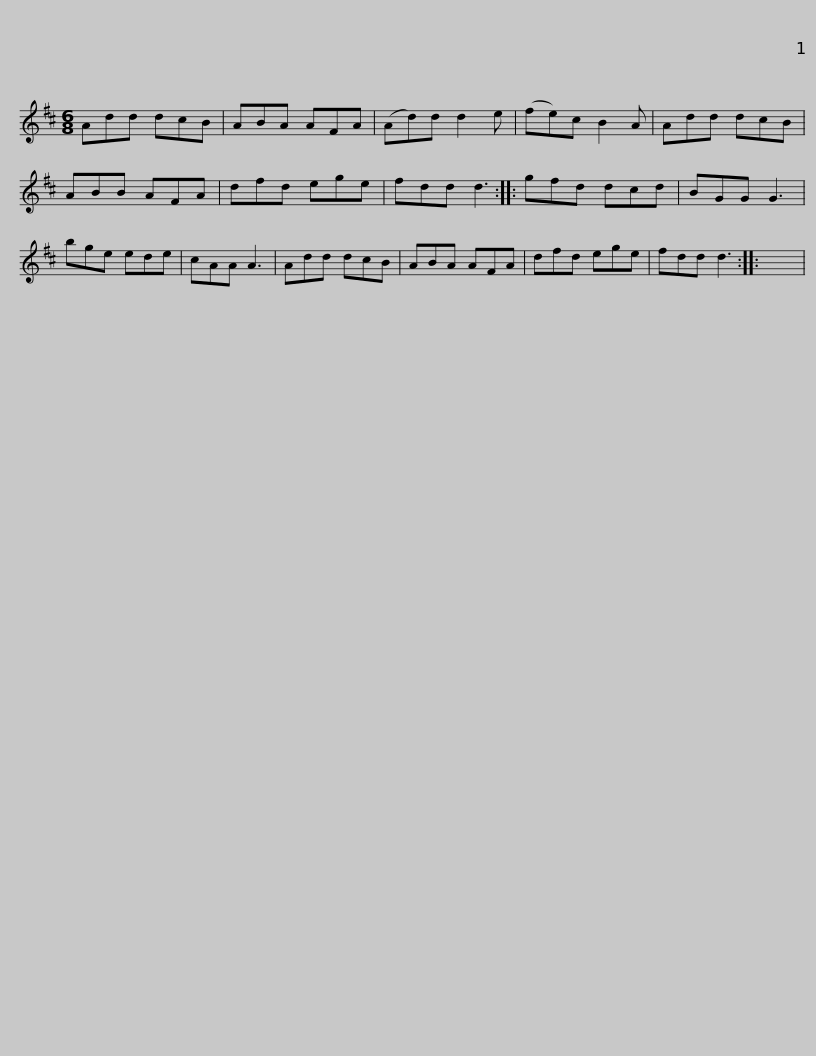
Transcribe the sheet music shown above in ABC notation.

X:1
L:1/8
M:6/8
I:linebreak $
K:D
V:1 treble
V:1
 Add dcB | ABA AFA | (Ad)d d2 e | (fe)c B2 A | Add dcB | %5
 ABB AFA | dfd ege |$ fdd d3 :: gfd dcd | BGG G3 | %10
 bge ede | cAA A3 | Add dcB | ABA AFA | dfd ege |$ %15
 fdd d3 :: x6 | %17
